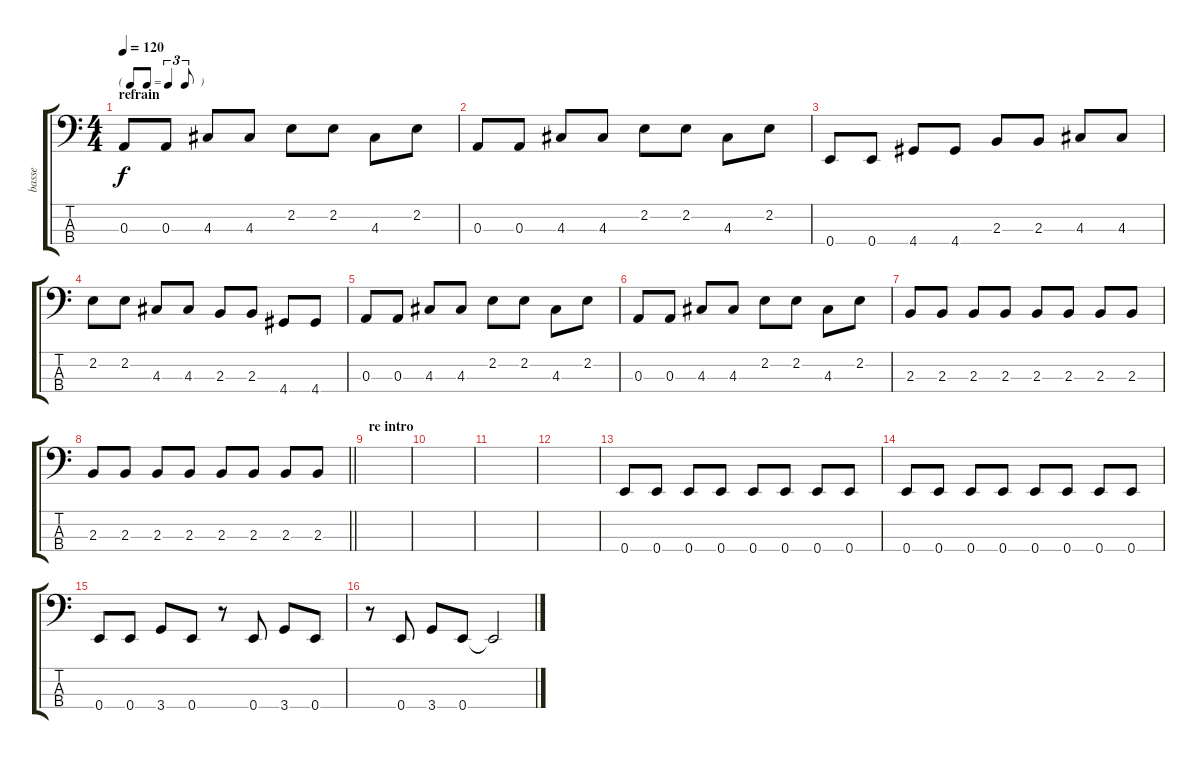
\track ("basse" "basse") {instrument electricbasspick}
\staff {score tabs}
\tuning (G2 D2 A1 E1) {hide}
\ts (4 4)
\tf triplet8th
\section ("" "refrain")
\tempo 120
\clef f4
\ks c
0.3.8{dy f} 0.3.8 4.3.8 4.3.8 2.2.8 2.2.8 4.3.8 2.2.8 |
0.3.8 0.3.8 4.3.8 4.3.8 2.2.8 2.2.8 4.3.8 2.2.8 |
0.4.8 0.4.8 4.4.8 4.4.8 2.3.8 2.3.8 4.3.8 4.3.8 |
2.2.8 2.2.8 4.3.8 4.3.8 2.3.8 2.3.8 4.4.8 4.4.8 |
0.3.8 0.3.8 4.3.8 4.3.8 2.2.8 2.2.8 4.3.8 2.2.8 |
0.3.8 0.3.8 4.3.8 4.3.8 2.2.8 2.2.8 4.3.8 2.2.8 |
2.3.8 2.3.8 2.3.8 2.3.8 2.3.8 2.3.8 2.3.8 2.3.8 |
\barLineRight lightlight
2.3.8 2.3.8 2.3.8 2.3.8 2.3.8 2.3.8 2.3.8 2.3.8 |
\section ("" "re intro")
|
|
|
|
0.4.8 0.4.8 0.4.8 0.4.8 0.4.8 0.4.8 0.4.8 0.4.8 |
0.4.8 0.4.8 0.4.8 0.4.8 0.4.8 0.4.8 0.4.8 0.4.8 |
0.4.8 0.4.8 3.4.8 0.4.8 r.8 0.4.8 3.4.8 0.4.8 |
r.8 0.4.8 3.4.8 0.4.8 0.4{t}.2
